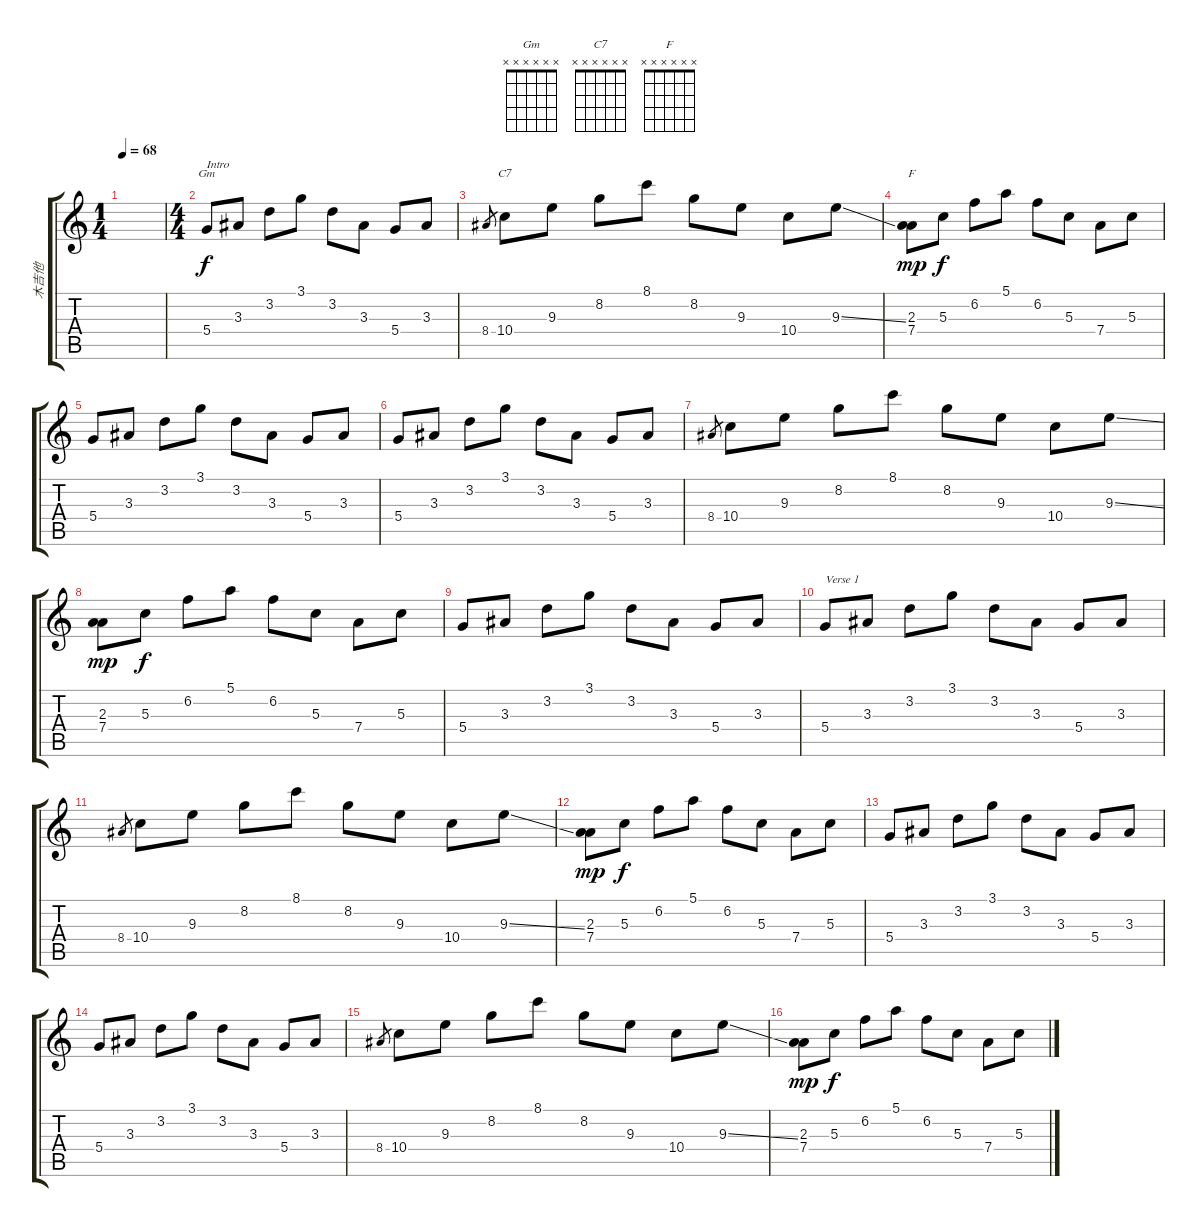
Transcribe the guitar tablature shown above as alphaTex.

\track ("木吉他" "木吉他") {instrument acousticguitarnylon}
\staff {score tabs}
\tuning (E4 B3 G3 D3 A2 E2) {hide}
\chord ("Gm" x x x x x x) {firstfret 0}
\chord ("C7" x x x x x x) {firstfret 0}
\chord ("F" x x x x x x) {firstfret 0}
\ts (1 4)
\tempo 68
\clef g2
\ks c
|
\ts (4 4)
5.4.8{ch "Gm" txt "Intro"} 3.3.8 3.2.8 3.1.8 3.2.8 3.3.8 5.4.8 3.3.8 |
8.4.8{gr} 10.4.8{ch "C7"} 9.3.8 8.2.8 8.1.8 8.2.8 9.3.8 10.4.8 9.3{ss}.8 |
(2.3 7.4).8{ch "F" dy mp} 5.3.8{dy f} 6.2.8 5.1.8 6.2.8 5.3.8 7.4.8 5.3.8 |
5.4.8 3.3.8 3.2.8 3.1.8 3.2.8 3.3.8 5.4.8 3.3.8 |
5.4.8 3.3.8 3.2.8 3.1.8 3.2.8 3.3.8 5.4.8 3.3.8 |
8.4.8{gr} 10.4.8 9.3.8 8.2.8 8.1.8 8.2.8 9.3.8 10.4.8 9.3{ss}.8 |
(2.3 7.4).8{dy mp} 5.3.8{dy f} 6.2.8 5.1.8 6.2.8 5.3.8 7.4.8 5.3.8 |
5.4.8 3.3.8 3.2.8 3.1.8 3.2.8 3.3.8 5.4.8 3.3.8 |
5.4.8{txt "Verse 1"} 3.3.8 3.2.8 3.1.8 3.2.8 3.3.8 5.4.8 3.3.8 |
8.4.8{gr} 10.4.8 9.3.8 8.2.8 8.1.8 8.2.8 9.3.8 10.4.8 9.3{ss}.8 |
(2.3 7.4).8{dy mp} 5.3.8{dy f} 6.2.8 5.1.8 6.2.8 5.3.8 7.4.8 5.3.8 |
5.4.8 3.3.8 3.2.8 3.1.8 3.2.8 3.3.8 5.4.8 3.3.8 |
5.4.8 3.3.8 3.2.8 3.1.8 3.2.8 3.3.8 5.4.8 3.3.8 |
8.4.8{gr} 10.4.8 9.3.8 8.2.8 8.1.8 8.2.8 9.3.8 10.4.8 9.3{ss}.8 |
(2.3 7.4).8{dy mp} 5.3.8{dy f} 6.2.8 5.1.8 6.2.8 5.3.8 7.4.8 5.3.8
